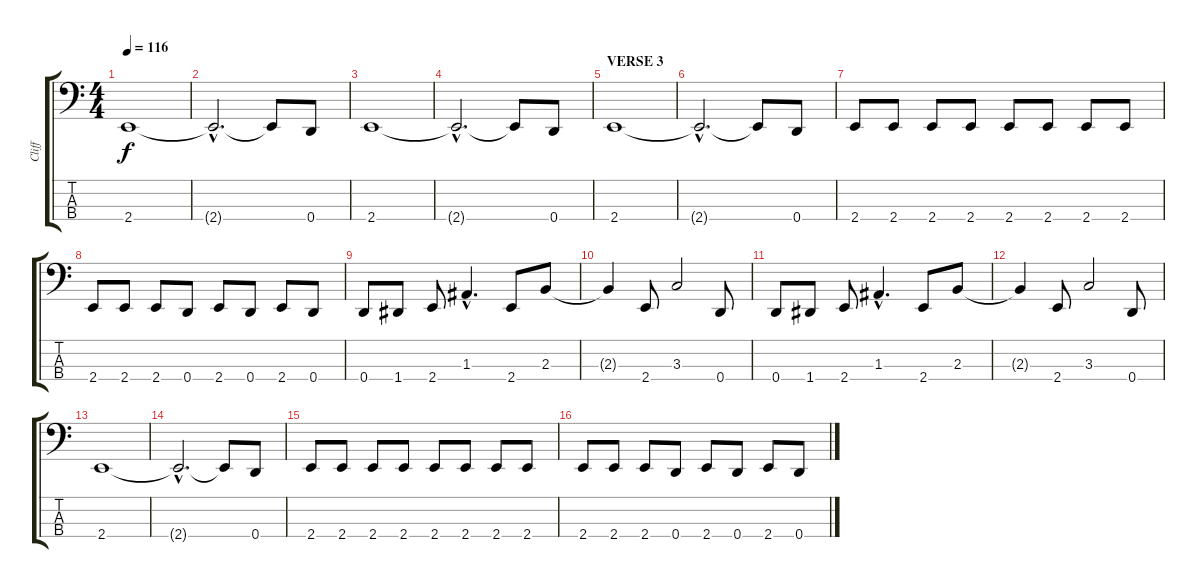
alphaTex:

\track ("Cliff" "Cliff") {instrument electricbassfinger}
\staff {score tabs}
\tuning (G2 D2 A1 D1) {hide}
\ts (4 4)
\tempo 116
\clef f4
\ks c
2.4.1{dy f} |
2.4{hac t}.2{d} 2.4{t}.8 0.4.8 |
2.4.1 |
2.4{hac t}.2{d} 2.4{t}.8 0.4.8 |
\section ("" "VERSE 3")
2.4.1 |
2.4{hac t}.2{d} 2.4{t}.8 0.4.8 |
2.4.8 2.4.8 2.4.8 2.4.8 2.4.8 2.4.8 2.4.8 2.4.8 |
2.4.8 2.4.8 2.4.8 0.4.8 2.4.8 0.4.8 2.4.8 0.4.8 |
0.4.8 1.4.8 2.4.8 1.3{hac}.4{d} 2.4.8 2.3.8 |
2.3{t}.4 2.4.8 3.3.2 0.4.8 |
0.4.8 1.4.8 2.4.8 1.3{hac}.4{d} 2.4.8 2.3.8 |
2.3{t}.4 2.4.8 3.3.2 0.4.8 |
2.4.1 |
2.4{hac t}.2{d} 2.4{t}.8 0.4.8 |
2.4.8 2.4.8 2.4.8 2.4.8 2.4.8 2.4.8 2.4.8 2.4.8 |
2.4.8 2.4.8 2.4.8 0.4.8 2.4.8 0.4.8 2.4.8 0.4.8
